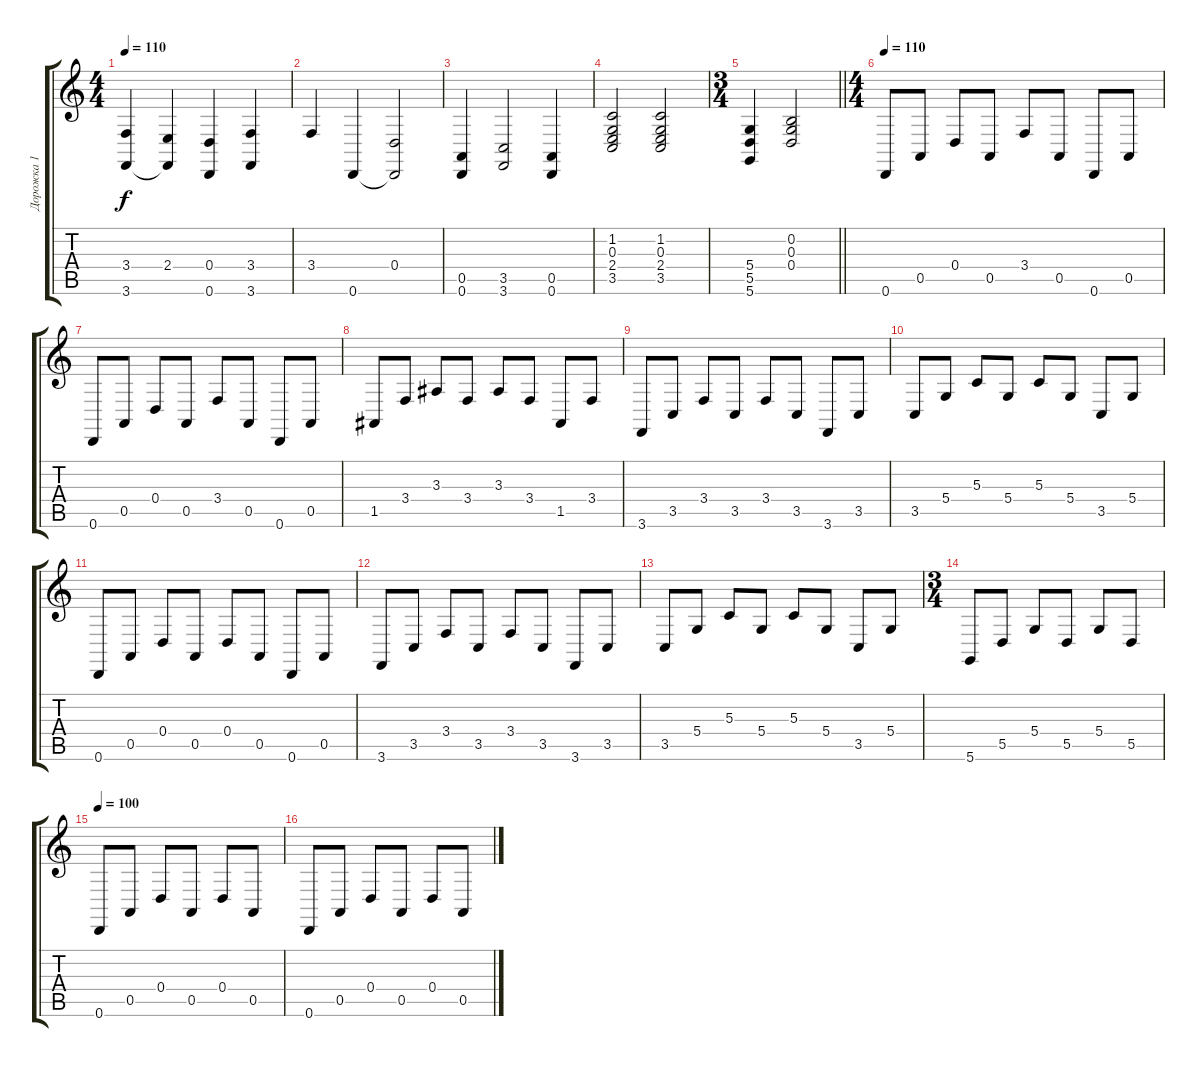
\track ("Дорожка 1" "Дорожка 1") {instrument cello}
\staff {score tabs}
\tuning (E4 B3 G3 D3 A2 D2) {hide}
\ts (4 4)
\tempo 110
\clef g2
\ks aminor
(3.4 3.6).4{dy f} (2.4 3.6{t}).4 (0.4 0.6).4 (3.4 3.6).4 |
3.4.4 0.6.4 (0.4 0.6{t}).2 |
(0.5 0.6).4 (3.5 3.6).2 (0.5 0.6).4 |
(1.2 0.3 2.4 3.5).2 (1.2 0.3 2.4 3.5).2 |
\ts (3 4)
\barLineRight lightlight
(5.4 5.5 5.6).4 (0.2 0.3 0.4).2 |
\ts (4 4)
\tempo 110
0.6.8 0.5.8 0.4.8 0.5.8 3.4.8 0.5.8 0.6.8 0.5.8 |
0.6.8 0.5.8 0.4.8 0.5.8 3.4.8 0.5.8 0.6.8 0.5.8 |
1.5.8 3.4.8 3.3.8 3.4.8 3.3.8 3.4.8 1.5.8 3.4.8 |
3.6.8 3.5.8 3.4.8 3.5.8 3.4.8 3.5.8 3.6.8 3.5.8 |
3.5.8 5.4.8 5.3.8 5.4.8 5.3.8 5.4.8 3.5.8 5.4.8 |
0.6.8 0.5.8 0.4.8 0.5.8 0.4.8 0.5.8 0.6.8 0.5.8 |
3.6.8 3.5.8 3.4.8 3.5.8 3.4.8 3.5.8 3.6.8 3.5.8 |
3.5.8 5.4.8 5.3.8 5.4.8 5.3.8 5.4.8 3.5.8 5.4.8 |
\ts (3 4)
5.6.8 5.5.8 5.4.8 5.5.8 5.4.8 5.5.8 |
\tempo 100
0.6.8 0.5.8 0.4.8 0.5.8 0.4.8 0.5.8 |
0.6.8 0.5.8 0.4.8 0.5.8 0.4.8 0.5.8
